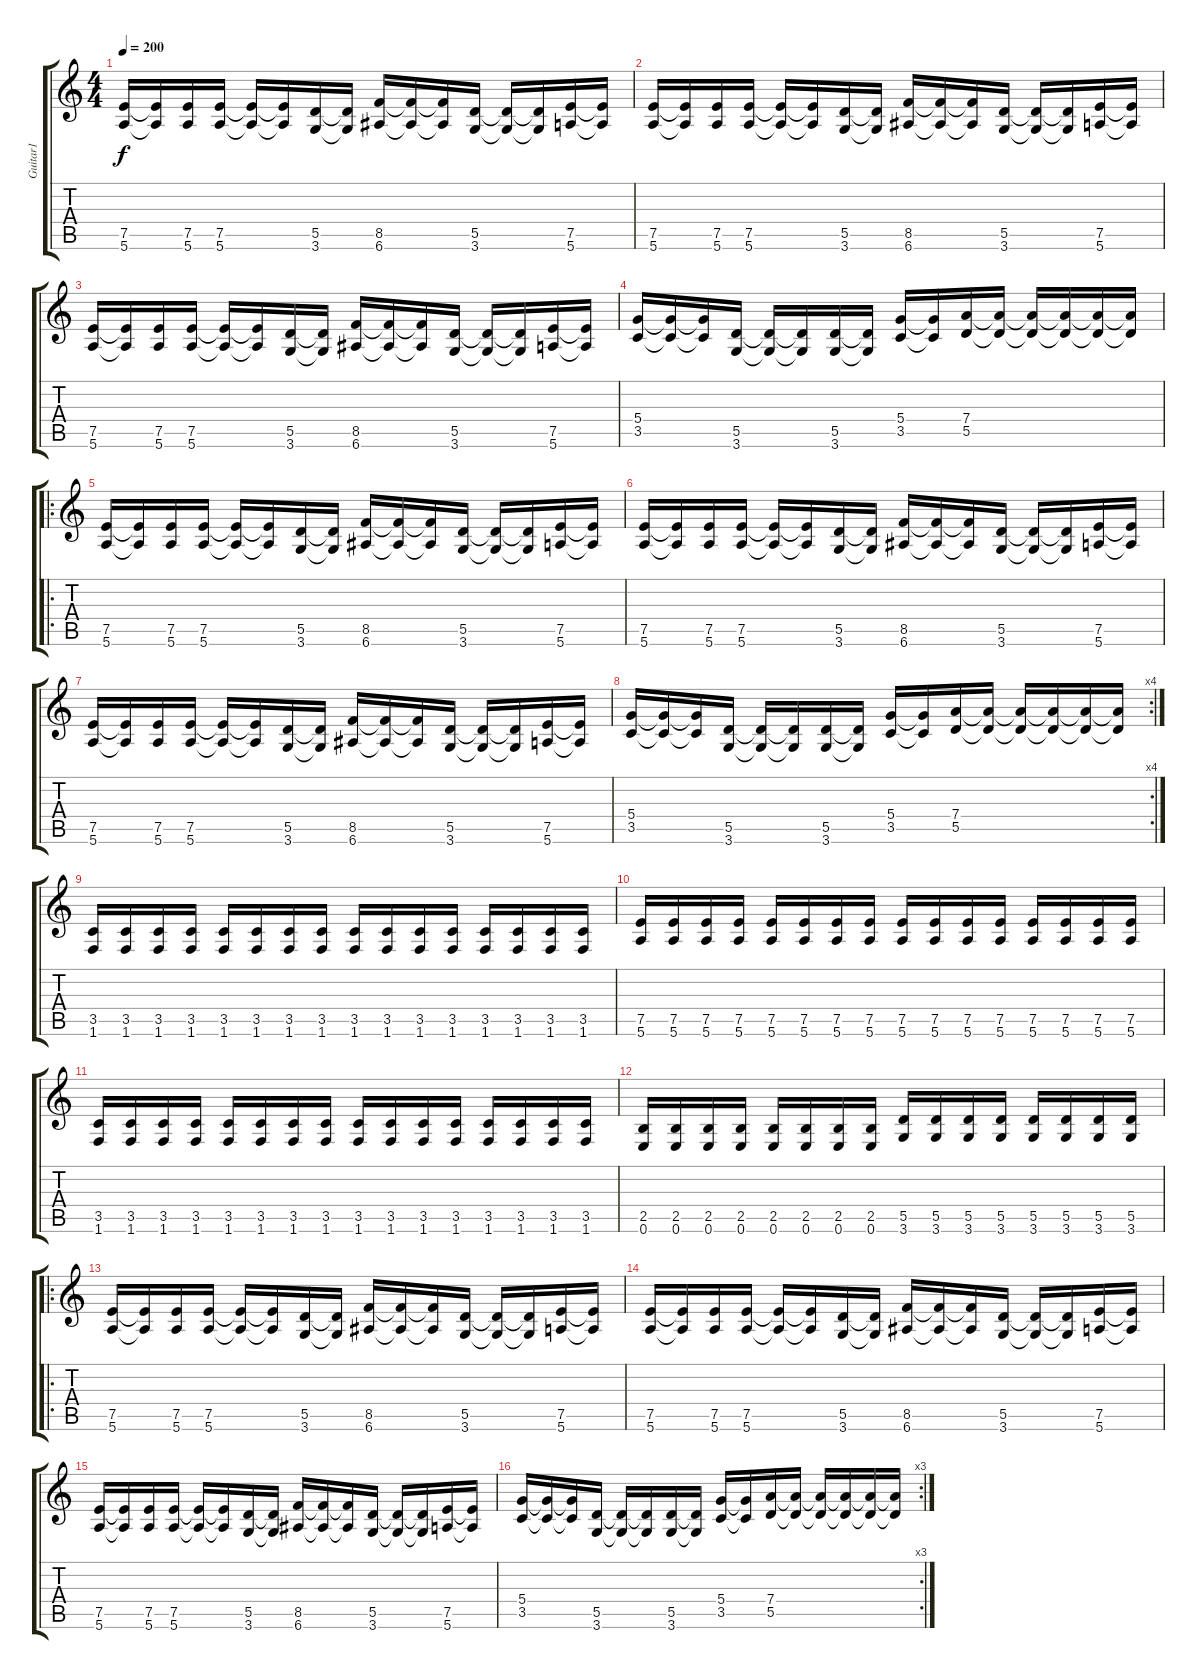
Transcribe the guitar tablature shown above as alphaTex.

\track ("Guitar1" "Guitar1") {instrument acousticguitarnylon}
\staff {score tabs}
\tuning (E4 B3 G3 D3 A2 E2) {hide}
\ts (4 4)
\tempo 200
\clef g2
\ks c
(7.5 5.6).16{dy f instrument distortionguitar} (7.5{t} 5.6{t}).16 (7.5 5.6).16 (7.5 5.6).16 (7.5{t} 5.6{t}).16 (7.5{t} 5.6{t}).16 (5.5 3.6).16 (5.5{t} 3.6{t}).16 (8.5 6.6).16 (8.5{t} 6.6{t}).16 (8.5{t} 6.6{t}).16 (5.5 3.6).16 (5.5{t} 3.6{t}).16 (5.5{t} 3.6{t}).16 (7.5 5.6).16 (7.5{t} 5.6{t}).16 |
(7.5 5.6).16{instrument distortionguitar} (7.5{t} 5.6{t}).16 (7.5 5.6).16 (7.5 5.6).16 (7.5{t} 5.6{t}).16 (7.5{t} 5.6{t}).16 (5.5 3.6).16 (5.5{t} 3.6{t}).16 (8.5 6.6).16 (8.5{t} 6.6{t}).16 (8.5{t} 6.6{t}).16 (5.5 3.6).16 (5.5{t} 3.6{t}).16 (5.5{t} 3.6{t}).16 (7.5 5.6).16 (7.5{t} 5.6{t}).16 |
(7.5 5.6).16{instrument distortionguitar} (7.5{t} 5.6{t}).16 (7.5 5.6).16 (7.5 5.6).16 (7.5{t} 5.6{t}).16 (7.5{t} 5.6{t}).16 (5.5 3.6).16 (5.5{t} 3.6{t}).16 (8.5 6.6).16 (8.5{t} 6.6{t}).16 (8.5{t} 6.6{t}).16 (5.5 3.6).16 (5.5{t} 3.6{t}).16 (5.5{t} 3.6{t}).16 (7.5 5.6).16 (7.5{t} 5.6{t}).16 |
(5.4 3.5).16 (5.4{t} 3.5{t}).16 (5.4{t} 3.5{t}).16 (5.5 3.6).16 (5.5{t} 3.6{t}).16 (5.5{t} 3.6{t}).16 (5.5 3.6).16 (5.5{t} 3.6{t}).16 (5.4 3.5).16 (5.4{t} 3.5{t}).16 (7.4 5.5).16 (7.4{t} 5.5{t}).16 (7.4{t} 5.5{t}).16 (7.4{t} 5.5{t}).16 (7.4{t} 5.5{t}).16 (7.4{t} 5.5{t}).16 |
\ro
(7.5 5.6).16{instrument distortionguitar} (7.5{t} 5.6{t}).16 (7.5 5.6).16 (7.5 5.6).16 (7.5{t} 5.6{t}).16 (7.5{t} 5.6{t}).16 (5.5 3.6).16 (5.5{t} 3.6{t}).16 (8.5 6.6).16 (8.5{t} 6.6{t}).16 (8.5{t} 6.6{t}).16 (5.5 3.6).16 (5.5{t} 3.6{t}).16 (5.5{t} 3.6{t}).16 (7.5 5.6).16 (7.5{t} 5.6{t}).16 |
(7.5 5.6).16{instrument distortionguitar} (7.5{t} 5.6{t}).16 (7.5 5.6).16 (7.5 5.6).16 (7.5{t} 5.6{t}).16 (7.5{t} 5.6{t}).16 (5.5 3.6).16 (5.5{t} 3.6{t}).16 (8.5 6.6).16 (8.5{t} 6.6{t}).16 (8.5{t} 6.6{t}).16 (5.5 3.6).16 (5.5{t} 3.6{t}).16 (5.5{t} 3.6{t}).16 (7.5 5.6).16 (7.5{t} 5.6{t}).16 |
(7.5 5.6).16{instrument distortionguitar} (7.5{t} 5.6{t}).16 (7.5 5.6).16 (7.5 5.6).16 (7.5{t} 5.6{t}).16 (7.5{t} 5.6{t}).16 (5.5 3.6).16 (5.5{t} 3.6{t}).16 (8.5 6.6).16 (8.5{t} 6.6{t}).16 (8.5{t} 6.6{t}).16 (5.5 3.6).16 (5.5{t} 3.6{t}).16 (5.5{t} 3.6{t}).16 (7.5 5.6).16 (7.5{t} 5.6{t}).16 |
\rc 4
(5.4 3.5).16 (5.4{t} 3.5{t}).16 (5.4{t} 3.5{t}).16 (5.5 3.6).16 (5.5{t} 3.6{t}).16 (5.5{t} 3.6{t}).16 (5.5 3.6).16 (5.5{t} 3.6{t}).16 (5.4 3.5).16 (5.4{t} 3.5{t}).16 (7.4 5.5).16 (7.4{t} 5.5{t}).16 (7.4{t} 5.5{t}).16 (7.4{t} 5.5{t}).16 (7.4{t} 5.5{t}).16 (7.4{t} 5.5{t}).16 |
(3.5 1.6).16 (3.5 1.6).16 (3.5 1.6).16 (3.5 1.6).16 (3.5 1.6).16 (3.5 1.6).16 (3.5 1.6).16 (3.5 1.6).16 (3.5 1.6).16 (3.5 1.6).16 (3.5 1.6).16 (3.5 1.6).16 (3.5 1.6).16 (3.5 1.6).16 (3.5 1.6).16 (3.5 1.6).16 |
(7.5 5.6).16 (7.5 5.6).16 (7.5 5.6).16 (7.5 5.6).16 (7.5 5.6).16 (7.5 5.6).16 (7.5 5.6).16 (7.5 5.6).16 (7.5 5.6).16 (7.5 5.6).16 (7.5 5.6).16 (7.5 5.6).16 (7.5 5.6).16 (7.5 5.6).16 (7.5 5.6).16 (7.5 5.6).16 |
(3.5 1.6).16 (3.5 1.6).16 (3.5 1.6).16 (3.5 1.6).16 (3.5 1.6).16 (3.5 1.6).16 (3.5 1.6).16 (3.5 1.6).16 (3.5 1.6).16 (3.5 1.6).16 (3.5 1.6).16 (3.5 1.6).16 (3.5 1.6).16 (3.5 1.6).16 (3.5 1.6).16 (3.5 1.6).16 |
(2.5 0.6).16 (2.5 0.6).16 (2.5 0.6).16 (2.5 0.6).16 (2.5 0.6).16 (2.5 0.6).16 (2.5 0.6).16 (2.5 0.6).16 (5.5 3.6).16 (5.5 3.6).16 (5.5 3.6).16 (5.5 3.6).16 (5.5 3.6).16 (5.5 3.6).16 (5.5 3.6).16 (5.5 3.6).16 |
\ro
(7.5 5.6).16{instrument distortionguitar} (7.5{t} 5.6{t}).16 (7.5 5.6).16 (7.5 5.6).16 (7.5{t} 5.6{t}).16 (7.5{t} 5.6{t}).16 (5.5 3.6).16 (5.5{t} 3.6{t}).16 (8.5 6.6).16 (8.5{t} 6.6{t}).16 (8.5{t} 6.6{t}).16 (5.5 3.6).16 (5.5{t} 3.6{t}).16 (5.5{t} 3.6{t}).16 (7.5 5.6).16 (7.5{t} 5.6{t}).16 |
(7.5 5.6).16{instrument distortionguitar} (7.5{t} 5.6{t}).16 (7.5 5.6).16 (7.5 5.6).16 (7.5{t} 5.6{t}).16 (7.5{t} 5.6{t}).16 (5.5 3.6).16 (5.5{t} 3.6{t}).16 (8.5 6.6).16 (8.5{t} 6.6{t}).16 (8.5{t} 6.6{t}).16 (5.5 3.6).16 (5.5{t} 3.6{t}).16 (5.5{t} 3.6{t}).16 (7.5 5.6).16 (7.5{t} 5.6{t}).16 |
(7.5 5.6).16{instrument distortionguitar} (7.5{t} 5.6{t}).16 (7.5 5.6).16 (7.5 5.6).16 (7.5{t} 5.6{t}).16 (7.5{t} 5.6{t}).16 (5.5 3.6).16 (5.5{t} 3.6{t}).16 (8.5 6.6).16 (8.5{t} 6.6{t}).16 (8.5{t} 6.6{t}).16 (5.5 3.6).16 (5.5{t} 3.6{t}).16 (5.5{t} 3.6{t}).16 (7.5 5.6).16 (7.5{t} 5.6{t}).16 |
\rc 3
(5.4 3.5).16 (5.4{t} 3.5{t}).16 (5.4{t} 3.5{t}).16 (5.5 3.6).16 (5.5{t} 3.6{t}).16 (5.5{t} 3.6{t}).16 (5.5 3.6).16 (5.5{t} 3.6{t}).16 (5.4 3.5).16 (5.4{t} 3.5{t}).16 (7.4 5.5).16 (7.4{t} 5.5{t}).16 (7.4{t} 5.5{t}).16 (7.4{t} 5.5{t}).16 (7.4{t} 5.5{t}).16 (7.4{t} 5.5{t}).16
